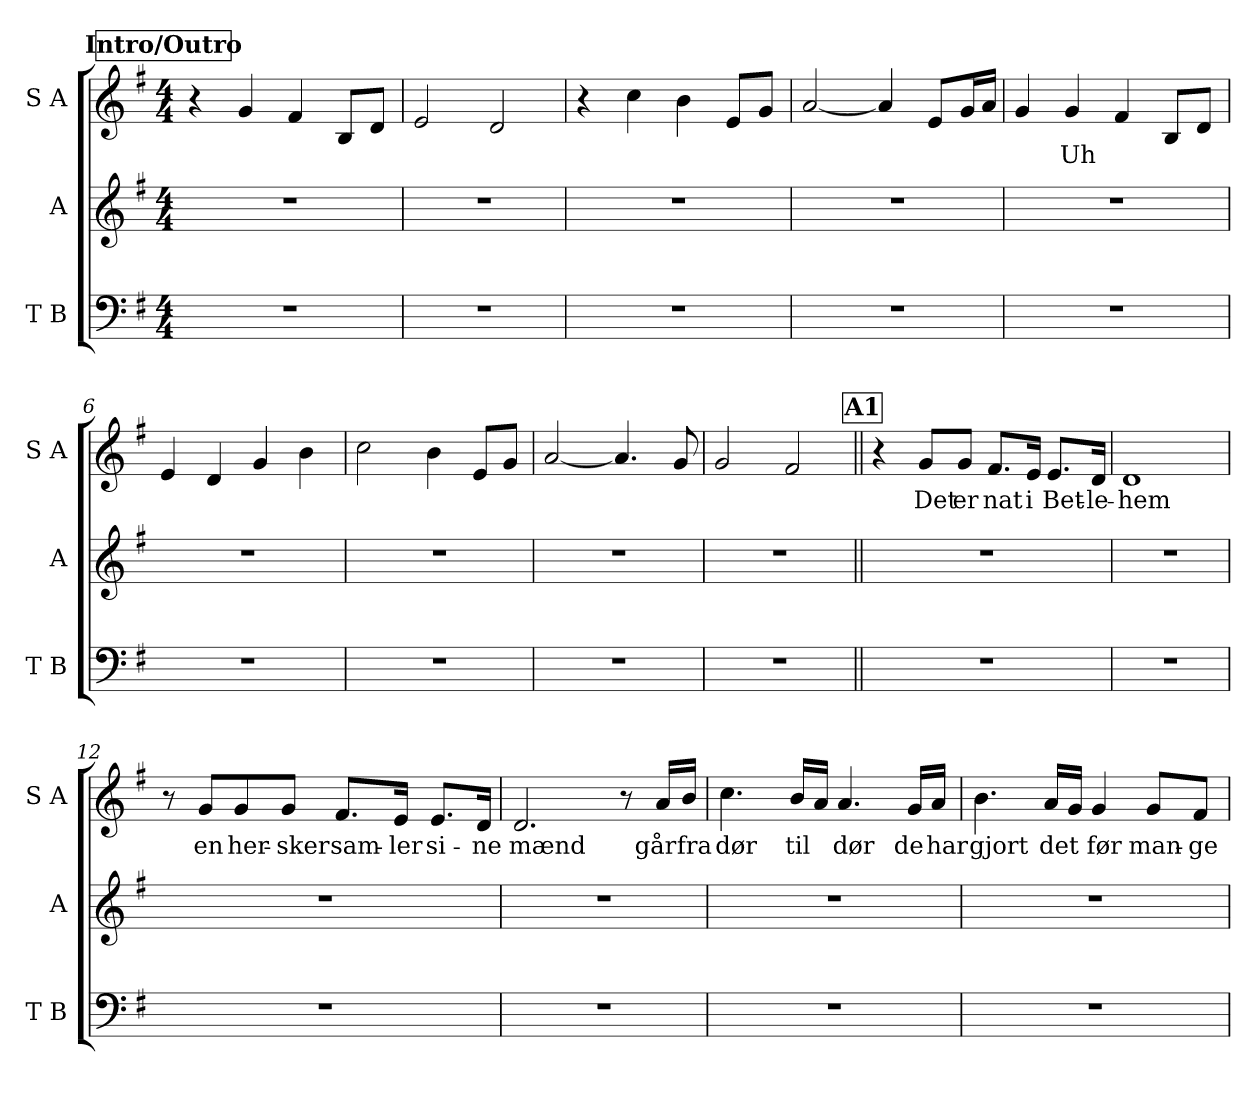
**kern	**kern	**kern	**text
*part3	*part2	*part1	*part1
*staff3	*staff2	*staff1	*staff1
*I"T B	*I"A	*I"S A	*
*I'T B	*I'A	*I'S A	*
*clefF4	*clefG2	*clefG2	*
*k[f#]	*k[f#]	*k[f#]	*
*M4/4	*M4/4	*M4/4	*
!!LO:REH:place=s1:a:B:fs=14:t=Intro/Outro
=1	=1	=1	=1
1r	1r	4r	.
.	.	4g!/	.
.	.	4f#!/	.
.	.	8B!/L	.
.	.	8d!/J	.
=2	=2	=2	=2
1r	1r	2e!/	.
.	.	2d!/	.
=3	=3	=3	=3
1r	1r	4r	.
.	.	4cc!\	.
.	.	4b!\	.
.	.	8e!/L	.
.	.	8g!/J	.
=4	=4	=4	=4
1r	1r	[2a!/	.
.	.	4a!/]	.
.	.	8e!/L	.
.	.	16g!/L	.
.	.	16a!/JJ	.
=5	=5	=5	=5
1r	1r	4g!/	.
!	!	!	!LO:LY:b
.	.	4g/	Uh
.	.	4f#/	.
.	.	8B/L	.
.	.	8d/J	.
=6	=6	=6	=6
1r	1r	4e/	.
.	.	4d/	.
.	.	4g/	.
.	.	4b\	.
=7	=7	=7	=7
1r	1r	2cc\	.
.	.	4b\	.
.	.	8e/L	.
.	.	8g/J	.
!!LO:LB:g=z
=8	=8	=8	=8
1r	1r	[2a/	.
.	.	4.a/]	.
.	.	8g/	.
=9	=9	=9	=9
1r	1r	2g/	.
.	.	2f#/	.
!!LO:REH:place=s1:a:B:fs=14:t=A1
=10||	=10||	=10||	=10||
1r	1r	4r	.
!	!	!	!LO:LY:b
.	.	8g/L	Det
!	!	!	!LO:LY:b
.	.	8g/J	er
!	!	!	!LO:LY:b
.	.	8.f#/L	nat
!	!	!	!LO:LY:b
.	.	16e/Jk	i
!	!	!	!LO:LY:b
.	.	8.e/L	Bet-
!	!	!	!LO:LY:b
.	.	16d/Jk	-le-
=11	=11	=11	=11
!	!	!	!LO:LY:b
1r	1r	1d	-hem
=12	=12	=12	=12
1r	1r	8r	.
!	!	!	!LO:LY:b
.	.	8g/L	en
!	!	!	!LO:LY:b
.	.	8g/	her-
!	!	!	!LO:LY:b
.	.	8g/J	-sker
!	!	!	!LO:LY:b
.	.	8.f#/L	sam-
!	!	!	!LO:LY:b
.	.	16e/Jk	-ler
!	!	!	!LO:LY:b
.	.	8.e/L	si-
!	!	!	!LO:LY:b
.	.	16d/Jk	-ne
!!LO:LB:g=z
=13	=13	=13	=13
!	!	!	!LO:LY:b
1r	1r	2.d/	mænd
.	.	8r	.
!	!	!	!LO:LY:b
.	.	16a/LL	går
!	!	!	!LO:LY:b
.	.	16b/JJ	fra
=14	=14	=14	=14
!	!	!	!LO:LY:b
1r	1r	4.cc\	dør
!	!	!	!LO:LY:b
.	.	16b/LL	til
.	.	16a/JJ	.
!	!	!	!LO:LY:b
.	.	4.a/	dør
!	!	!	!LO:LY:b
.	.	16g/LL	de
!	!	!	!LO:LY:b
.	.	16a/JJ	har
=15	=15	=15	=15
!	!	!	!LO:LY:b
1r	1r	4.b\	gjort
!	!	!	!LO:LY:b
.	.	16a/LL	det
.	.	16g/JJ	.
!	!	!	!LO:LY:b
.	.	4g/	før
!	!	!	!LO:LY:b
.	.	8g/L	man-
!	!	!	!LO:LY:b
.	.	8f#/J	-ge
=	=	=	=
*-	*-	*-	*-
